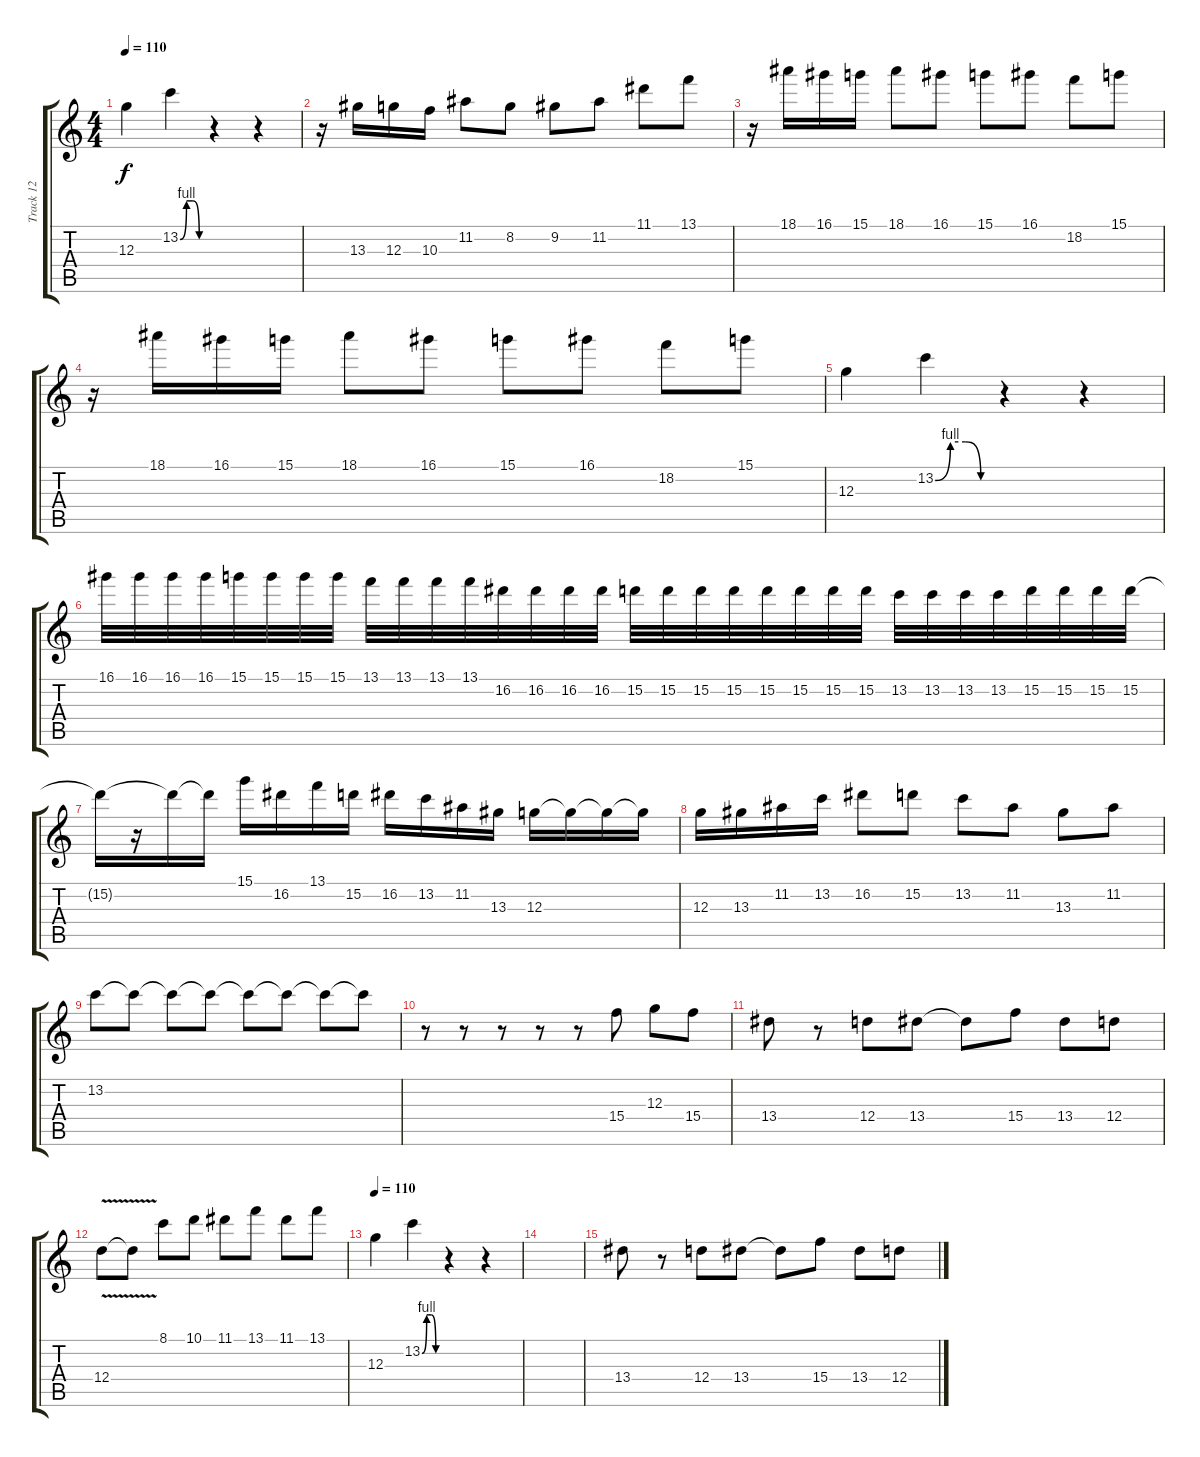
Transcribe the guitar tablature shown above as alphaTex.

\track ("Track 12" "Track 12") {instrument distortionguitar}
\staff {score tabs}
\tuning (E4 B3 G3 D3 A2 E2) {hide}
\ts (4 4)
\tempo 110
\clef g2
\ks c
12.3.4{dy f} 13.2{be (custom 0 0 15 4 30 4 45 0 60 0)}.4 r.4 r.4 |
r.16 13.3.16 12.3.16 10.3.16 11.2.8 8.2.8 9.2.8 11.2.8 11.1.8 13.1.8 |
r.16 18.1.16 16.1.16 15.1.16 18.1.8 16.1.8 15.1.8 16.1.8 18.2.8 15.1.8 |
r.16 18.1.16 16.1.16 15.1.16 18.1.8 16.1.8 15.1.8 16.1.8 18.2.8 15.1.8 |
12.3.4 13.2{be (custom 0 0 15 4 30 4 45 0 60 0)}.4 r.4 r.4 |
16.1.32 16.1.32 16.1.32 16.1.32 15.1.32 15.1.32 15.1.32 15.1.32 13.1.32 13.1.32 13.1.32 13.1.32 16.2.32 16.2.32 16.2.32 16.2.32 15.2.32 15.2.32 15.2.32 15.2.32 15.2.32 15.2.32 15.2.32 15.2.32 13.2.32 13.2.32 13.2.32 13.2.32 15.2.32 15.2.32 15.2.32 15.2.32 |
15.2{t}.16 r.16 15.2{t}.16 15.2{t}.16 15.1.16 16.2.16 13.1.16 15.2.16 16.2.16 13.2.16 11.2.16 13.3.16 12.3.16 12.3{t}.16 12.3{t}.16 12.3{t}.16 |
12.3.16 13.3.16 11.2.16 13.2.16 16.2.8 15.2.8 13.2.8 11.2.8 13.3.8 11.2.8 |
13.2.8 13.2{t}.8 13.2{t}.8 13.2{t}.8 13.2{t}.8{volume 0} 13.2{t}.8 13.2{t}.8 13.2{t}.8 |
r.8{volume 16} r.8 r.8 r.8 r.8{volume 16} 15.4.8 12.3.8 15.4.8 |
13.4.8 r.8 12.4.8 13.4.8 13.4{t}.8 15.4.8 13.4.8 12.4.8 |
12.4{v}.8 12.4{t}.8 8.1.8 10.1.8 11.1.8 13.1.8 11.1.8 13.1.8 |
\tempo 110
12.3.4{volume 16} 13.2{be (custom 0 0 15 4 30 4 45 0 60 0)}.4 r.4 r.4 |
|
13.4.8 r.8 12.4.8 13.4.8 13.4{t}.8 15.4.8 13.4.8 12.4.8
